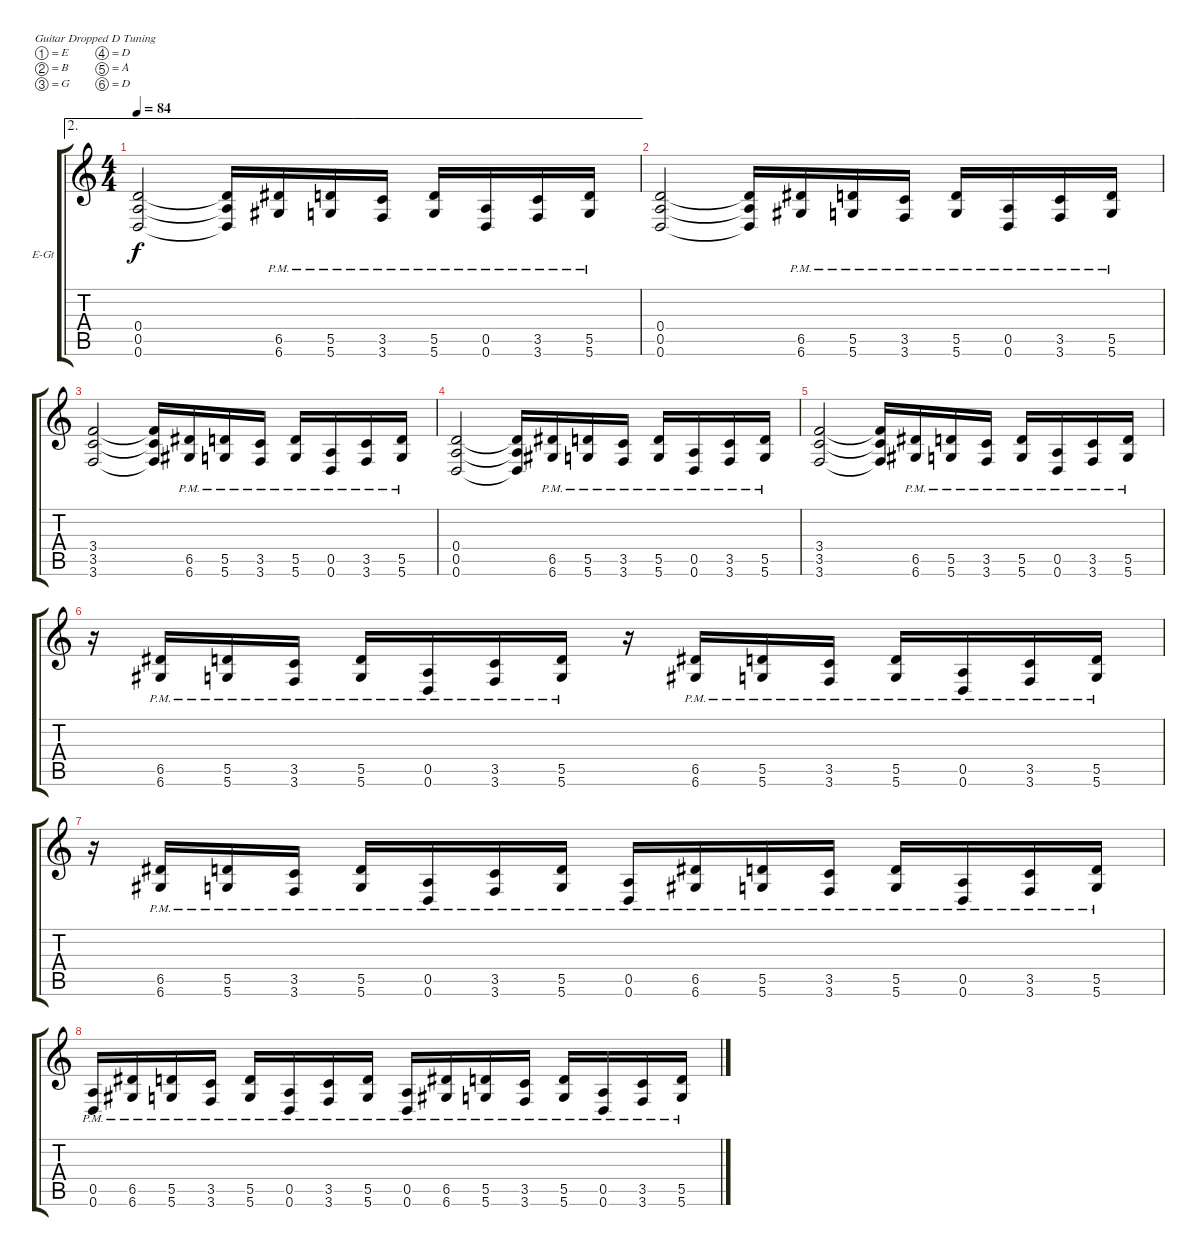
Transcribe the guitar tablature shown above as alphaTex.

\defaultSystemsLayout 4
\bracketExtendMode groupsimilarinstruments
\firstSystemTrackNameOrientation horizontal
\otherSystemsTrackNameOrientation horizontal
\track ("Electric Guitar" "E-Gt") {instrument overdrivenguitar}
\staff {score tabs}
\tuning (E4 B3 G3 D3 A2 D2)
\ae 2
\ts (4 4)
\tempo 84
\clef g2
\ks c
(0.6 0.5 0.4).2{dy f} (0.4{t} 0.5{t} 0.6{t}).16 (6.6{pm} 6.5{pm}).16 (5.6{pm} 5.5{pm}).16 (3.6{pm} 3.5{pm}).16 (5.6{pm} 5.5{pm}).16 (0.6{pm} 0.5{pm}).16 (3.6{pm} 3.5{pm}).16 (5.6{pm} 5.5{pm}).16 |
(0.6 0.5 0.4).2 (0.4{t} 0.5{t} 0.6{t}).16 (6.6{pm} 6.5{pm}).16 (5.6{pm} 5.5{pm}).16 (3.6{pm} 3.5{pm}).16 (5.6{pm} 5.5{pm}).16 (0.6{pm} 0.5{pm}).16 (3.6{pm} 3.5{pm}).16 (5.6{pm} 5.5{pm}).16 |
(3.6 3.5 3.4).2 (3.6{t} 3.5{t} 3.4{t}).16 (6.6{pm} 6.5{pm}).16 (5.6{pm} 5.5{pm}).16 (3.6{pm} 3.5{pm}).16 (5.6{pm} 5.5{pm}).16 (0.6{pm} 0.5{pm}).16 (3.6{pm} 3.5{pm}).16 (5.6{pm} 5.5{pm}).16 |
(0.6 0.5 0.4).2 (0.4{t} 0.5{t} 0.6{t}).16 (6.6{pm} 6.5{pm}).16 (5.6{pm} 5.5{pm}).16 (3.6{pm} 3.5{pm}).16 (5.6{pm} 5.5{pm}).16 (0.6{pm} 0.5{pm}).16 (3.6{pm} 3.5{pm}).16 (5.6{pm} 5.5{pm}).16 |
(3.6 3.5 3.4).2 (3.4{t} 3.5{t} 3.6{t}).16 (6.6{pm} 6.5{pm}).16 (5.6{pm} 5.5{pm}).16 (3.6{pm} 3.5{pm}).16 (5.6{pm} 5.5{pm}).16 (0.6{pm} 0.5{pm}).16 (3.6{pm} 3.5{pm}).16 (5.6{pm} 5.5{pm}).16 |
r.16 (6.6{pm} 6.5{pm}).16 (5.6{pm} 5.5{pm}).16 (3.6{pm} 3.5{pm}).16 (5.6{pm} 5.5{pm}).16 (0.6{pm} 0.5{pm}).16 (3.6{pm} 3.5{pm}).16 (5.6{pm} 5.5{pm}).16 r.16 (6.6{pm} 6.5{pm}).16 (5.6{pm} 5.5{pm}).16 (3.6{pm} 3.5{pm}).16 (5.6{pm} 5.5{pm}).16 (0.6{pm} 0.5{pm}).16 (3.6{pm} 3.5{pm}).16 (5.6{pm} 5.5{pm}).16 |
r.16 (6.6{pm} 6.5{pm}).16 (5.6{pm} 5.5{pm}).16 (3.6{pm} 3.5{pm}).16 (5.6{pm} 5.5{pm}).16 (0.6{pm} 0.5{pm}).16 (3.6{pm} 3.5{pm}).16 (5.6{pm} 5.5{pm}).16 (0.6{pm} 0.5{pm}).16 (6.6{pm} 6.5{pm}).16 (5.6{pm} 5.5{pm}).16 (3.6{pm} 3.5{pm}).16 (5.6{pm} 5.5{pm}).16 (0.6{pm} 0.5{pm}).16 (3.6{pm} 3.5{pm}).16 (5.6{pm} 5.5{pm}).16 |
(0.6{pm} 0.5{pm}).16 (6.6{pm} 6.5{pm}).16 (5.6{pm} 5.5{pm}).16 (3.6{pm} 3.5{pm}).16 (5.6{pm} 5.5{pm}).16 (0.6{pm} 0.5{pm}).16 (3.6{pm} 3.5{pm}).16 (5.6{pm} 5.5{pm}).16 (0.6{pm} 0.5{pm}).16 (6.6{pm} 6.5{pm}).16 (5.6{pm} 5.5{pm}).16 (3.6{pm} 3.5{pm}).16 (5.6{pm} 5.5{pm}).16 (0.6{pm} 0.5{pm}).16 (3.6{pm} 3.5{pm}).16 (5.6{pm} 5.5{pm}).16
